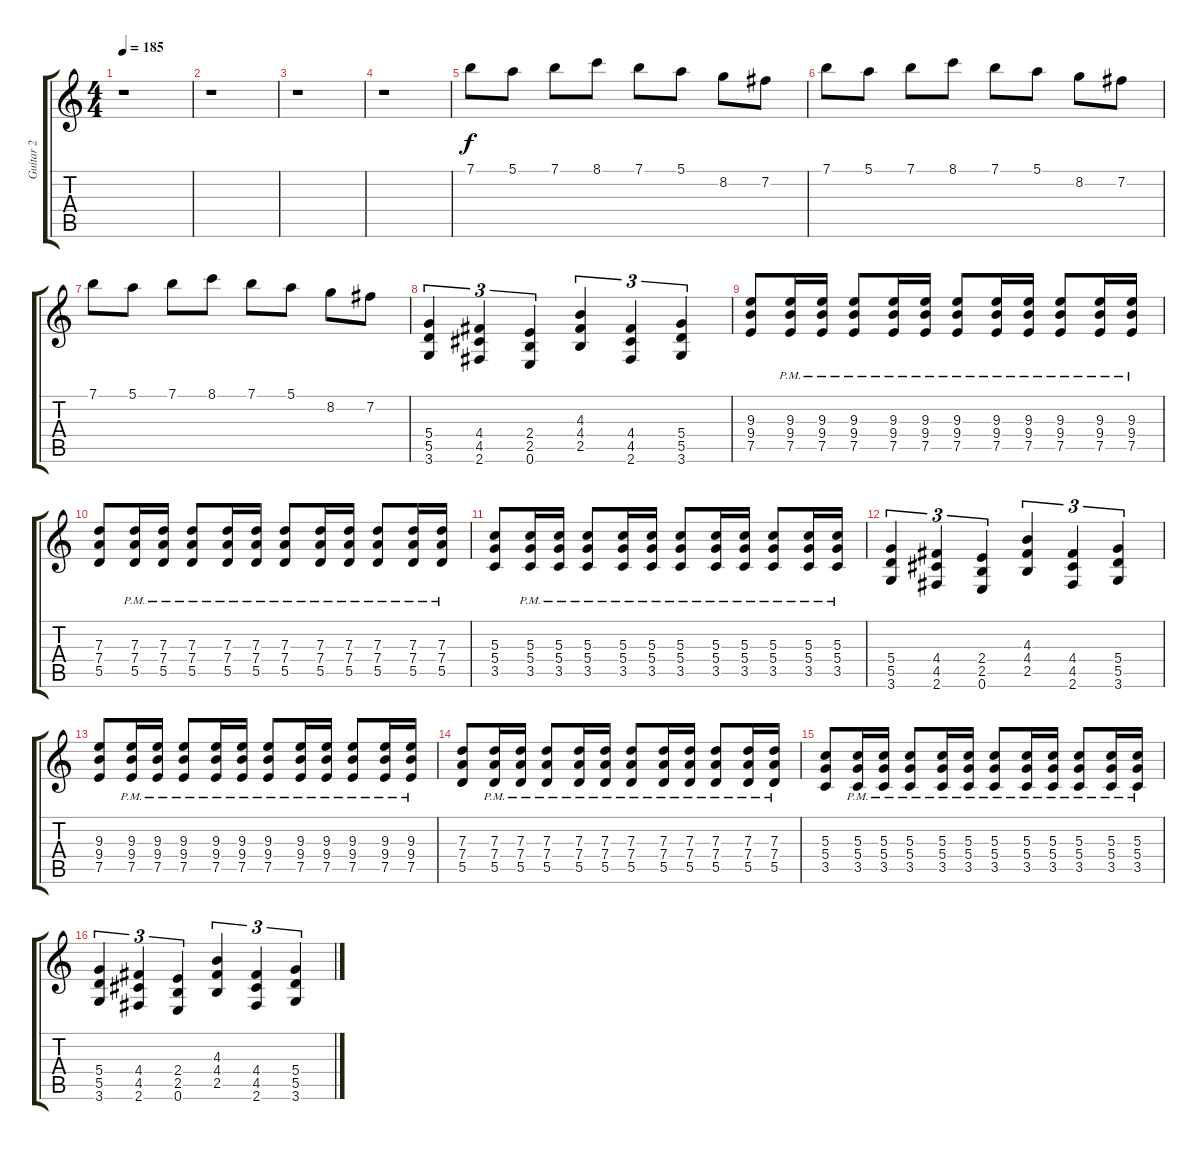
\track ("Guitar 2" "Guitar 2") {instrument distortionguitar}
\staff {score tabs}
\tuning (E4 B3 G3 D3 A2 E2) {hide}
\ts (4 4)
\tempo 185
\clef g2
\ks c
r.1{dy f instrument distortionguitar} |
r.1 |
r.1 |
r.1 |
7.1.8 5.1.8 7.1.8 8.1.8 7.1.8 5.1.8 8.2.8 7.2.8 |
7.1.8 5.1.8 7.1.8 8.1.8 7.1.8 5.1.8 8.2.8 7.2.8 |
7.1.8 5.1.8 7.1.8 8.1.8 7.1.8 5.1.8 8.2.8 7.2.8 |
(5.4 5.5 3.6).4{tu (3 2)} (4.4 4.5 2.6).4{tu (3 2)} (2.4 2.5 0.6).4{tu (3 2)} (4.3 4.4 2.5).4{tu (3 2)} (4.4 4.5 2.6).4{tu (3 2)} (5.4 5.5 3.6).4{tu (3 2)} |
(9.3 9.4 7.5).8 (9.3{pm} 9.4{pm} 7.5{pm}).16 (9.3{pm} 9.4{pm} 7.5{pm}).16 (9.3{pm} 9.4{pm} 7.5{pm}).8 (9.3{pm} 9.4{pm} 7.5{pm}).16 (9.3{pm} 9.4{pm} 7.5{pm}).16 (9.3{pm} 9.4{pm} 7.5{pm}).8 (9.3{pm} 9.4{pm} 7.5{pm}).16 (9.3{pm} 9.4{pm} 7.5{pm}).16 (9.3{pm} 9.4{pm} 7.5{pm}).8 (9.3{pm} 9.4{pm} 7.5{pm}).16 (9.3{pm} 9.4{pm} 7.5{pm}).16 |
(7.3 7.4 5.5).8 (7.3{pm} 7.4{pm} 5.5{pm}).16 (7.3{pm} 7.4{pm} 5.5{pm}).16 (7.3{pm} 7.4{pm} 5.5{pm}).8 (7.3{pm} 7.4{pm} 5.5{pm}).16 (7.3{pm} 7.4{pm} 5.5{pm}).16 (7.3{pm} 7.4{pm} 5.5{pm}).8 (7.3{pm} 7.4{pm} 5.5{pm}).16 (7.3{pm} 7.4{pm} 5.5{pm}).16 (7.3{pm} 7.4{pm} 5.5{pm}).8 (7.3{pm} 7.4{pm} 5.5{pm}).16 (7.3{pm} 7.4{pm} 5.5{pm}).16 |
(5.3 5.4 3.5).8 (5.3{pm} 5.4{pm} 3.5{pm}).16 (5.3{pm} 5.4{pm} 3.5{pm}).16 (5.3{pm} 5.4{pm} 3.5{pm}).8 (5.3{pm} 5.4{pm} 3.5{pm}).16 (5.3{pm} 5.4{pm} 3.5{pm}).16 (5.3{pm} 5.4{pm} 3.5{pm}).8 (5.3{pm} 5.4{pm} 3.5{pm}).16 (5.3{pm} 5.4{pm} 3.5{pm}).16 (5.3{pm} 5.4{pm} 3.5{pm}).8 (5.3{pm} 5.4{pm} 3.5{pm}).16 (5.3{pm} 5.4{pm} 3.5{pm}).16 |
(5.4 5.5 3.6).4{tu (3 2)} (4.4 4.5 2.6).4{tu (3 2)} (2.4 2.5 0.6).4{tu (3 2)} (4.3 4.4 2.5).4{tu (3 2)} (4.4 4.5 2.6).4{tu (3 2)} (5.4 5.5 3.6).4{tu (3 2)} |
(9.3 9.4 7.5).8 (9.3{pm} 9.4{pm} 7.5{pm}).16 (9.3{pm} 9.4{pm} 7.5{pm}).16 (9.3{pm} 9.4{pm} 7.5{pm}).8 (9.3{pm} 9.4{pm} 7.5{pm}).16 (9.3{pm} 9.4{pm} 7.5{pm}).16 (9.3{pm} 9.4{pm} 7.5{pm}).8 (9.3{pm} 9.4{pm} 7.5{pm}).16 (9.3{pm} 9.4{pm} 7.5{pm}).16 (9.3{pm} 9.4{pm} 7.5{pm}).8 (9.3{pm} 9.4{pm} 7.5{pm}).16 (9.3{pm} 9.4{pm} 7.5{pm}).16 |
(7.3 7.4 5.5).8 (7.3{pm} 7.4{pm} 5.5{pm}).16 (7.3{pm} 7.4{pm} 5.5{pm}).16 (7.3{pm} 7.4{pm} 5.5{pm}).8 (7.3{pm} 7.4{pm} 5.5{pm}).16 (7.3{pm} 7.4{pm} 5.5{pm}).16 (7.3{pm} 7.4{pm} 5.5{pm}).8 (7.3{pm} 7.4{pm} 5.5{pm}).16 (7.3{pm} 7.4{pm} 5.5{pm}).16 (7.3{pm} 7.4{pm} 5.5{pm}).8 (7.3{pm} 7.4{pm} 5.5{pm}).16 (7.3{pm} 7.4{pm} 5.5{pm}).16 |
(5.3 5.4 3.5).8 (5.3{pm} 5.4{pm} 3.5{pm}).16 (5.3{pm} 5.4{pm} 3.5{pm}).16 (5.3{pm} 5.4{pm} 3.5{pm}).8 (5.3{pm} 5.4{pm} 3.5{pm}).16 (5.3{pm} 5.4{pm} 3.5{pm}).16 (5.3{pm} 5.4{pm} 3.5{pm}).8 (5.3{pm} 5.4{pm} 3.5{pm}).16 (5.3{pm} 5.4{pm} 3.5{pm}).16 (5.3{pm} 5.4{pm} 3.5{pm}).8 (5.3{pm} 5.4{pm} 3.5{pm}).16 (5.3{pm} 5.4{pm} 3.5{pm}).16 |
(5.4 5.5 3.6).4{tu (3 2)} (4.4 4.5 2.6).4{tu (3 2)} (2.4 2.5 0.6).4{tu (3 2)} (4.3 4.4 2.5).4{tu (3 2)} (4.4 4.5 2.6).4{tu (3 2)} (5.4 5.5 3.6).4{tu (3 2)}
